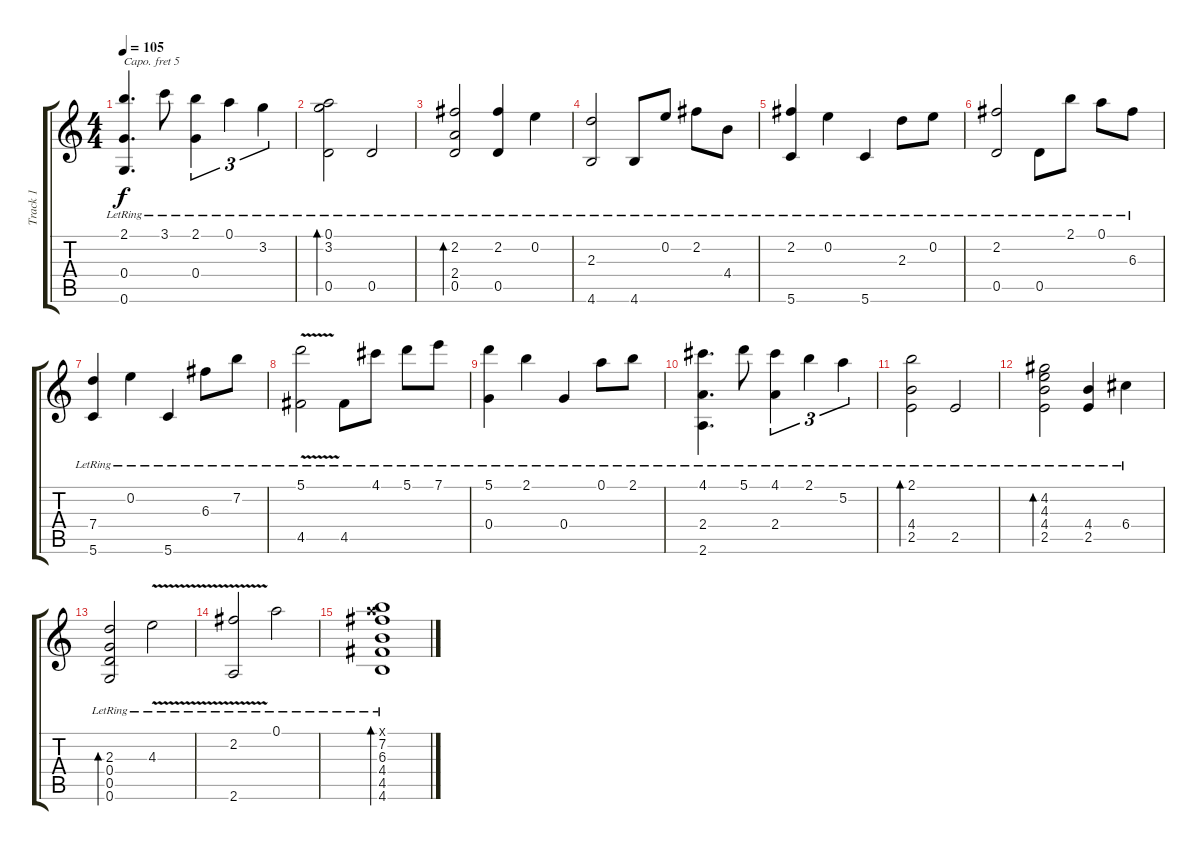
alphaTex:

\track ("Track 1" "Track 1") {instrument acousticguitarsteel}
\staff {score tabs}
\capo 5
\tuning (E4 B3 G3 D3 A2 D2) {hide}
\ts (4 4)
\tempo 105
\clef g2
\ks c
(2.1{lr} 0.4{lr} 0.6{lr}).4{d dy f} 3.1{lr}.8 (2.1{lr} 0.4{lr}).4{tu (3 2)} 0.1{lr}.4{tu (3 2)} 3.2{lr}.4{tu (3 2)} |
(0.1 3.2{lr} 0.5{lr}).2{bd 60} 0.5{lr}.2 |
(2.2{lr} 2.4 0.5{lr}).2{bd 60} (2.2 0.5{lr}).4 0.2{lr}.4 |
(2.3{lr} 4.6).2 4.6{lr}.8 0.2{lr}.8 2.2{lr}.8 4.4{lr}.8 |
(2.2{lr} 5.6{lr}).4 0.2{lr}.4 5.6{lr}.4 2.3{lr}.8 0.2{lr}.8 |
(2.2{lr} 0.5).2 0.5{lr}.8 2.1{lr}.8 0.1{lr}.8 6.3{lr}.8 |
(7.4{lr} 5.6{lr}).4 0.2{lr}.4 5.6{lr}.4 6.3{lr}.8 7.2{lr}.8 |
(5.1{v lr} 4.5{lr}).2 4.5{lr}.8 4.1{lr}.8 5.1{lr}.8 7.1{lr}.8 |
(5.1{lr} 0.4{lr}).4 2.1{lr}.4 0.4{lr}.4 0.1{lr}.8 2.1{lr}.8 |
(4.1{lr} 2.4{lr} 2.6{lr}).4{d} 5.1{lr}.8 (4.1{lr} 2.4{lr}).4{tu (3 2)} 2.1{lr}.4{tu (3 2)} 5.2{lr}.4{tu (3 2)} |
(2.1{lr} 4.4{lr} 2.5{lr}).2{bd 60} 2.5{lr}.2 |
(4.2{lr} 4.3{lr} 4.4 2.5{lr}).2{bd 60} (4.4{lr} 2.5).4 6.4{lr}.4 |
(2.3{lr} 0.4{lr} 0.5{lr} 0.6{lr}).2{bd 60} 4.3{v lr}.2 |
(2.2{v lr} 2.6{lr}).2 0.1{lr}.2 |
(0.1{x} 7.2 6.3 4.4{lr} 4.5{lr} 4.6{lr}).1{bd 30}
